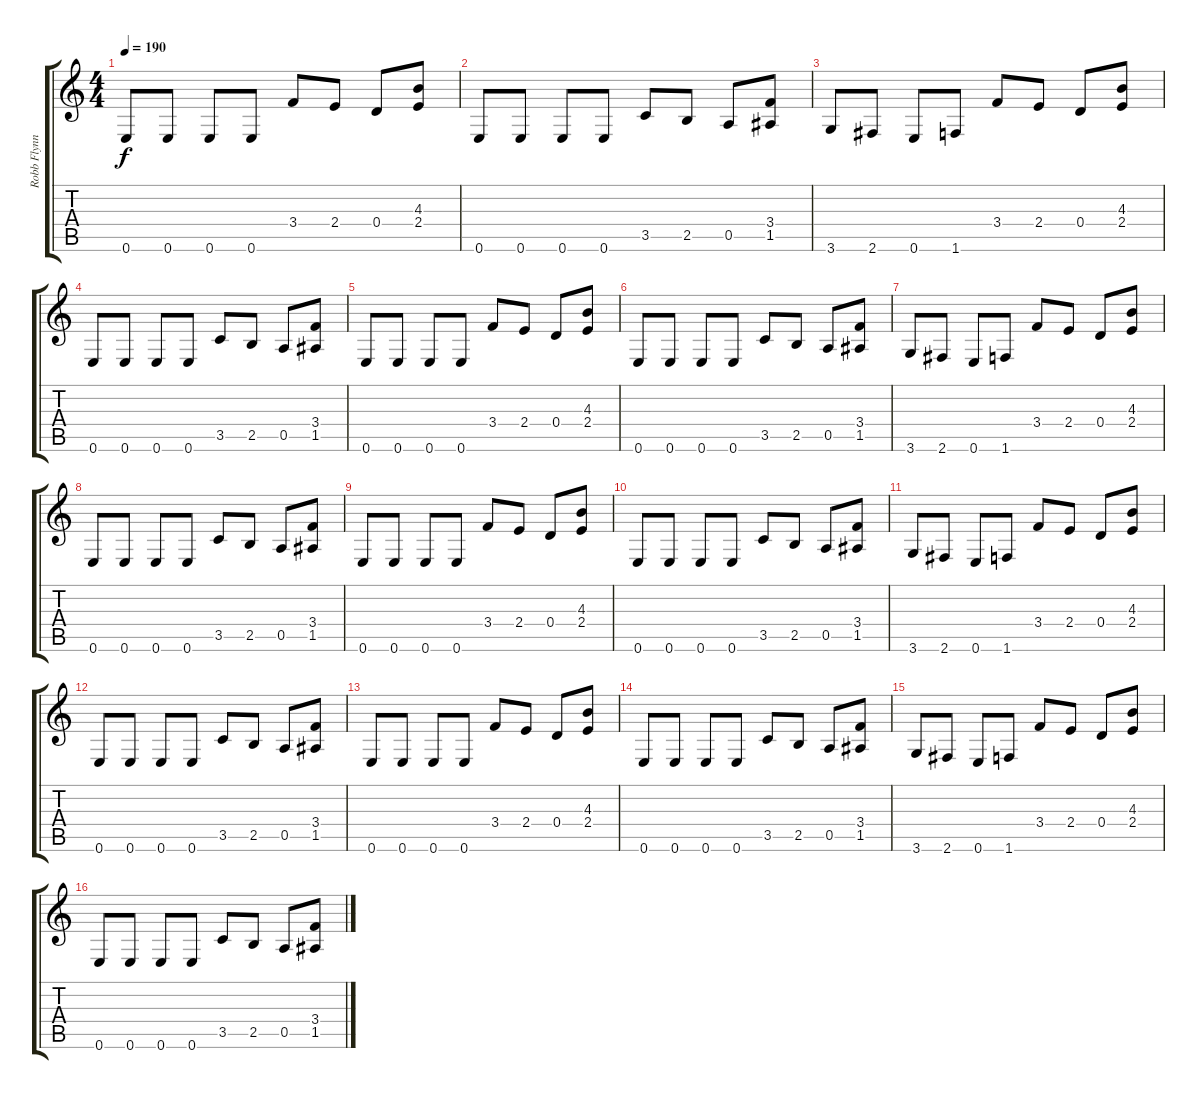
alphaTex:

\track ("Robb Flynn" "Robb Flynn") {instrument distortionguitar}
\staff {score tabs}
\tuning (E4 B3 G3 D3 A2 E2) {hide}
\ts (4 4)
\tempo 190
\clef g2
\ks c
0.6.8{dy f} 0.6.8 0.6.8 0.6.8 3.4.8 2.4.8 0.4.8 (4.3 2.4).8 |
0.6.8 0.6.8 0.6.8 0.6.8 3.5.8 2.5.8 0.5.8 (3.4 1.5).8 |
3.6.8 2.6.8 0.6.8 1.6.8 3.4.8 2.4.8 0.4.8 (4.3 2.4).8 |
0.6.8 0.6.8 0.6.8 0.6.8 3.5.8 2.5.8 0.5.8 (3.4 1.5).8 |
0.6.8 0.6.8 0.6.8 0.6.8 3.4.8 2.4.8 0.4.8 (4.3 2.4).8 |
0.6.8 0.6.8 0.6.8 0.6.8 3.5.8 2.5.8 0.5.8 (3.4 1.5).8 |
3.6.8 2.6.8 0.6.8 1.6.8 3.4.8 2.4.8 0.4.8 (4.3 2.4).8 |
0.6.8 0.6.8 0.6.8 0.6.8 3.5.8 2.5.8 0.5.8 (3.4 1.5).8 |
0.6.8 0.6.8 0.6.8 0.6.8 3.4.8 2.4.8 0.4.8 (4.3 2.4).8 |
0.6.8 0.6.8 0.6.8 0.6.8 3.5.8 2.5.8 0.5.8 (3.4 1.5).8 |
3.6.8 2.6.8 0.6.8 1.6.8 3.4.8 2.4.8 0.4.8 (4.3 2.4).8 |
0.6.8 0.6.8 0.6.8 0.6.8 3.5.8 2.5.8 0.5.8 (3.4 1.5).8 |
0.6.8 0.6.8 0.6.8 0.6.8 3.4.8 2.4.8 0.4.8 (4.3 2.4).8 |
0.6.8 0.6.8 0.6.8 0.6.8 3.5.8 2.5.8 0.5.8 (3.4 1.5).8 |
3.6.8 2.6.8 0.6.8 1.6.8 3.4.8 2.4.8 0.4.8 (4.3 2.4).8 |
0.6.8 0.6.8 0.6.8 0.6.8 3.5.8 2.5.8 0.5.8 (3.4 1.5).8
